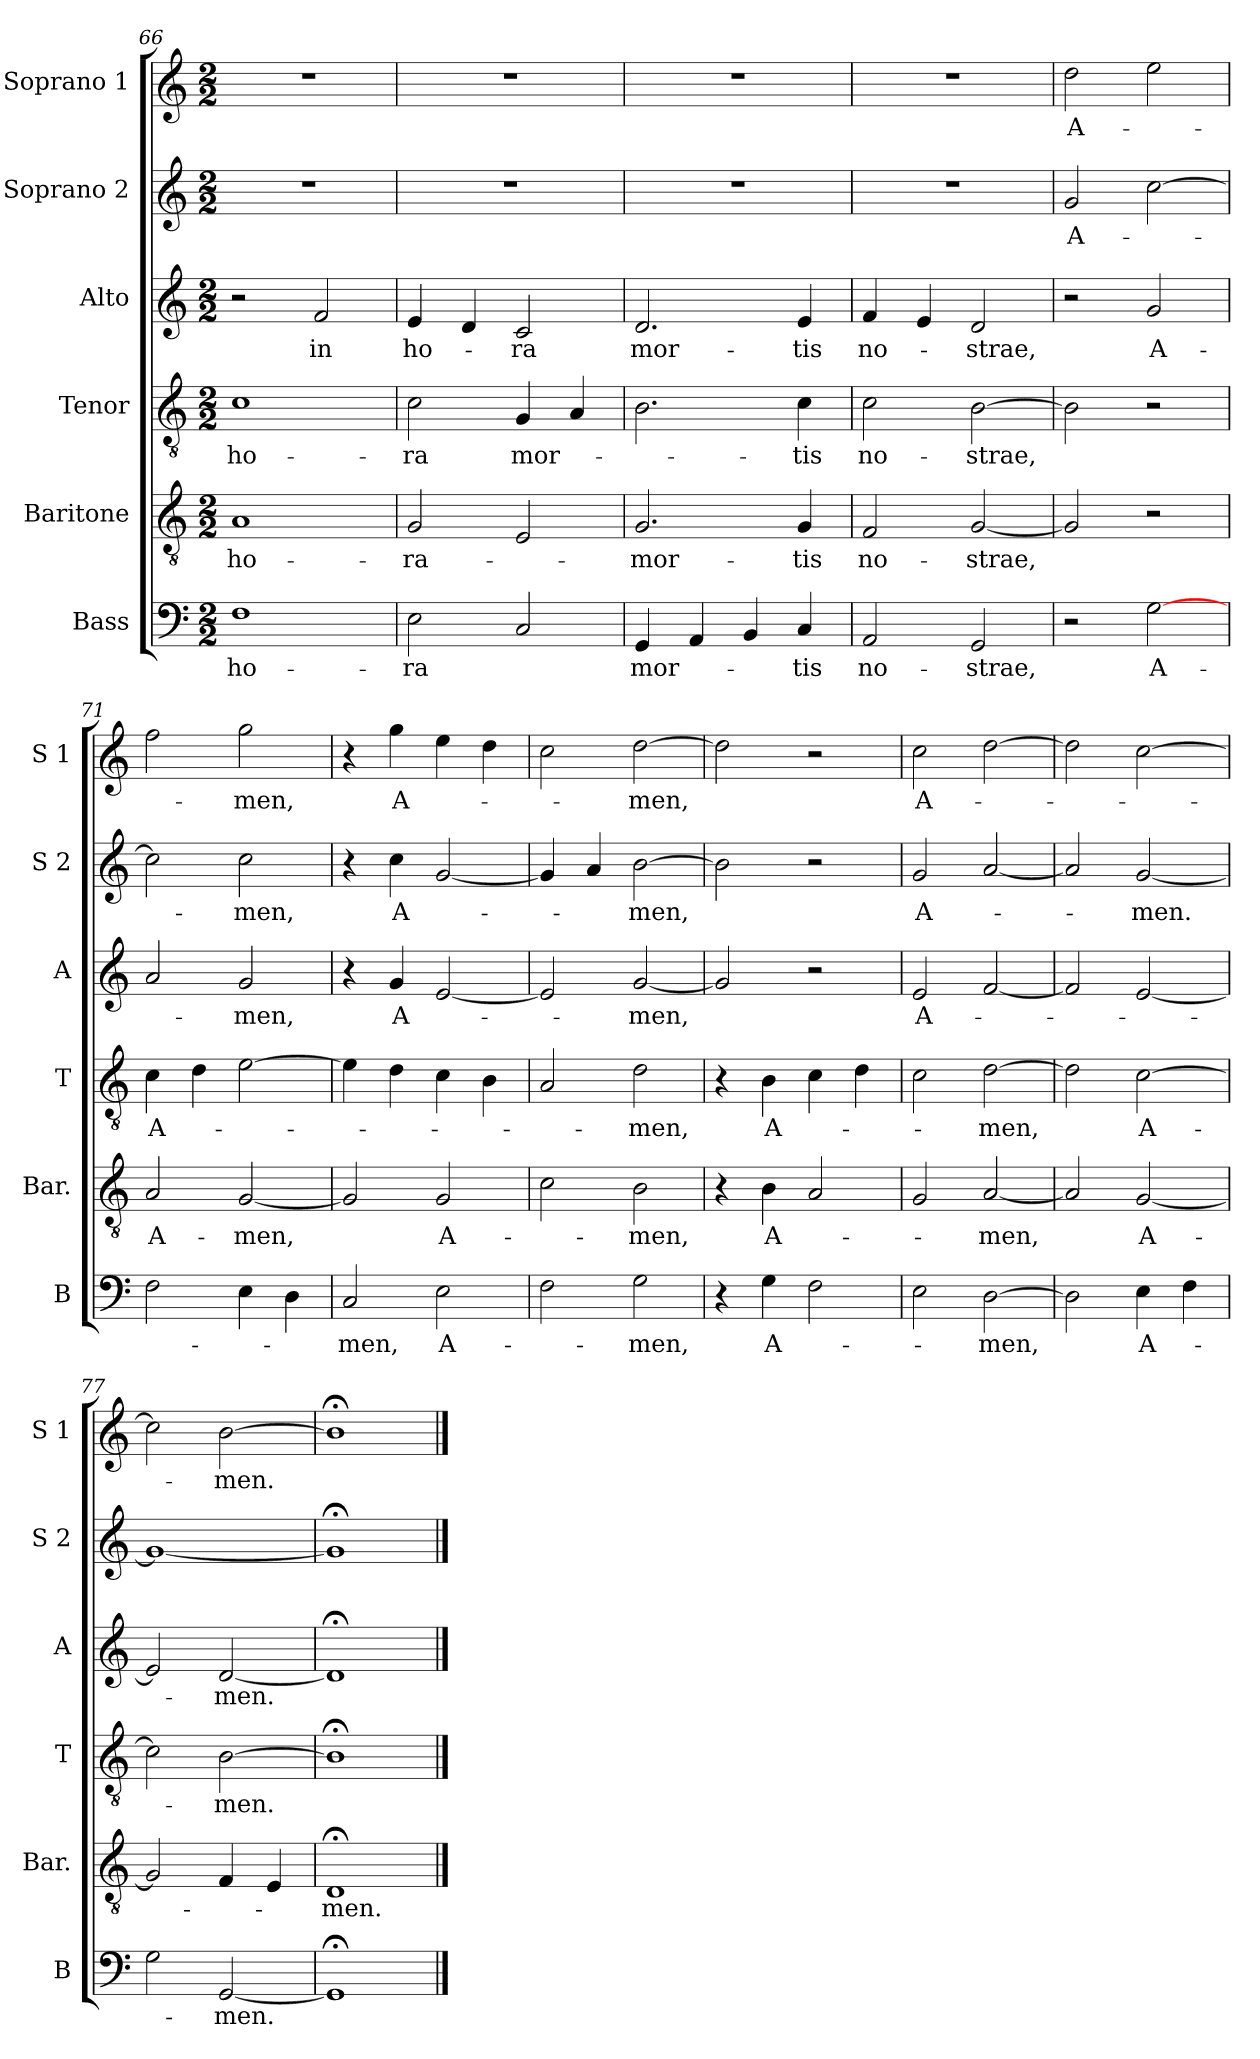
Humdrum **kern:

**kern	**text	**kern	**text	**kern	**text	**kern	**text	**kern	**text	**kern	**text
*part6	*part6	*part5	*part5	*part4	*part4	*part3	*part3	*part2	*part2	*part1	*part1
*staff6	*staff6	*staff5	*staff5	*staff4	*staff4	*staff3	*staff3	*staff2	*staff2	*staff1	*staff1
*I"Bass	*	*I"Baritone	*	*I"Tenor	*	*I"Alto	*	*I"Soprano 2	*	*I"Soprano 1	*
*I'B	*	*I'Bar.	*	*I'T	*	*I'A	*	*I'S 2	*	*I'S 1	*
*clefF4	*	*clefGv2	*	*clefGv2	*	*clefG2	*	*clefG2	*	*clefG2	*
*k[]	*	*k[]	*	*k[]	*	*k[]	*	*k[]	*	*k[]	*
*C:	*	*C:	*	*C:	*	*C:	*	*C:	*	*C:	*
*M2/2	*	*M2/2	*	*M2/2	*	*M2/2	*	*M2/2	*	*M2/2	*
=66	=66	=66	=66	=66	=66	=66	=66	=66	=66	=66	=66
1F	ho-	1A	ho-	1c	ho-	2r	.	1r	.	1r	.
.	.	.	.	.	.	2f/	in	.	.	.	.
=67	=67	=67	=67	=67	=67	=67	=67	=67	=67	=67	=67
2E\	-ra	2G/	-ra-	2c\	-ra	4e/	ho-	1r	.	1r	.
.	.	.	.	.	.	4d/	.	.	.	.	.
2C/	.	2E/	.	4G/	mor-	2c/	-ra	.	.	.	.
.	.	.	.	4A/	.	.	.	.	.	.	.
=68	=68	=68	=68	=68	=68	=68	=68	=68	=68	=68	=68
4GG/	mor-	2.G/	-mor-	2.B\	.	2.d/	mor-	1r	.	1r	.
4AA/	.	.	.	.	.	.	.	.	.	.	.
4BB/	.	.	.	.	.	.	.	.	.	.	.
4C/	-tis	4G/	-tis	4c\	-tis	4e/	-tis	.	.	.	.
=69	=69	=69	=69	=69	=69	=69	=69	=69	=69	=69	=69
2AA/	no-	2F/	no-	2c\	no-	4f/	no-	1r	.	1r	.
.	.	.	.	.	.	4e/	.	.	.	.	.
2GG/	-strae,	[2G/	-strae,	[2B\	-strae,	2d/	-strae,	.	.	.	.
=70	=70	=70	=70	=70	=70	=70	=70	=70	=70	=70	=70
2r	.	2G/]	.	2B\]	.	2r	.	2g/	A-	2dd\	A-
[2G\	A-	2r	.	2r	.	2g/	A-	[2cc\	.	2ee\	.
!!LO:LB:g=z
=71	=71	=71	=71	=71	=71	=71	=71	=71	=71	=71	=71
2F\	.	2A/	A-	4c\	A-	2a/	.	2cc\]	.	2ff\	.
.	.	.	.	4d\	.	.	.	.	.	.	.
4E\	.	[2G/	-men,	[2e\	.	2g/	-men,	2cc\	-men,	2gg\	-men,
4D\	.	.	.	.	.	.	.	.	.	.	.
=72	=72	=72	=72	=72	=72	=72	=72	=72	=72	=72	=72
2C/	-men,	2G/]	.	4e\]	.	4r	.	4r	.	4r	.
.	.	.	.	4d\	.	4g/	A-	4cc\	A-	4gg\	A-
2E\	A-	2G/	A-	4c\	.	[2e/	.	[2g/	.	4ee\	.
.	.	.	.	4B\	.	.	.	.	.	4dd\	.
=73	=73	=73	=73	=73	=73	=73	=73	=73	=73	=73	=73
2F\	.	2c\	.	2A/	.	2e/]	.	4g/]	.	2cc\	.
.	.	.	.	.	.	.	.	4a/	.	.	.
2G\	-men,	2B\	-men,	2d\	-men,	[2g/	-men,	[2b\	-men,	[2dd\	-men,
=74	=74	=74	=74	=74	=74	=74	=74	=74	=74	=74	=74
4r	.	4r	.	4r	.	2g/]	.	2b\]	.	2dd\]	.
4G\	A-	4B\	A-	4B\	A-	.	.	.	.	.	.
2F\	.	2A/	.	4c\	.	2r	.	2r	.	2r	.
.	.	.	.	4d\	.	.	.	.	.	.	.
=75	=75	=75	=75	=75	=75	=75	=75	=75	=75	=75	=75
2E\	.	2G/	.	2c\	.	2e/	A-	2g/	A-	2cc\	A-
[2D\	-men,	[2A/	-men,	[2d\	-men,	[2f/	.	[2a/	.	[2dd\	.
=76	=76	=76	=76	=76	=76	=76	=76	=76	=76	=76	=76
2D\]	.	2A/]	.	2d\]	.	2f/]	.	2a/]	.	2dd\]	.
4E\	A-	[2G/	A-	[2c\	A-	[2e/	.	[2g/	-men.	[2cc\	.
4F\	.	.	.	.	.	.	.	.	.	.	.
=77	=77	=77	=77	=77	=77	=77	=77	=77	=77	=77	=77
2G\	.	2G/]	.	2c\]	.	2e/]	.	1g_	.	2cc\]	.
[2GG/	-men.	4F/	.	[2B\	-men.	[2d/	-men.	.	.	[2b\	-men.
.	.	4E/	.	.	.	.	.	.	.	.	.
=78	=78	=78	=78	=78	=78	=78	=78	=78	=78	=78	=78
1GG;<]	.	1D;<	-men.	1B;<]	.	1d;<]	.	1g;<]	.	1b;<]	.
==	==	==	==	==	==	==	==	==	==	==	==
*-	*-	*-	*-	*-	*-	*-	*-	*-	*-	*-	*-
